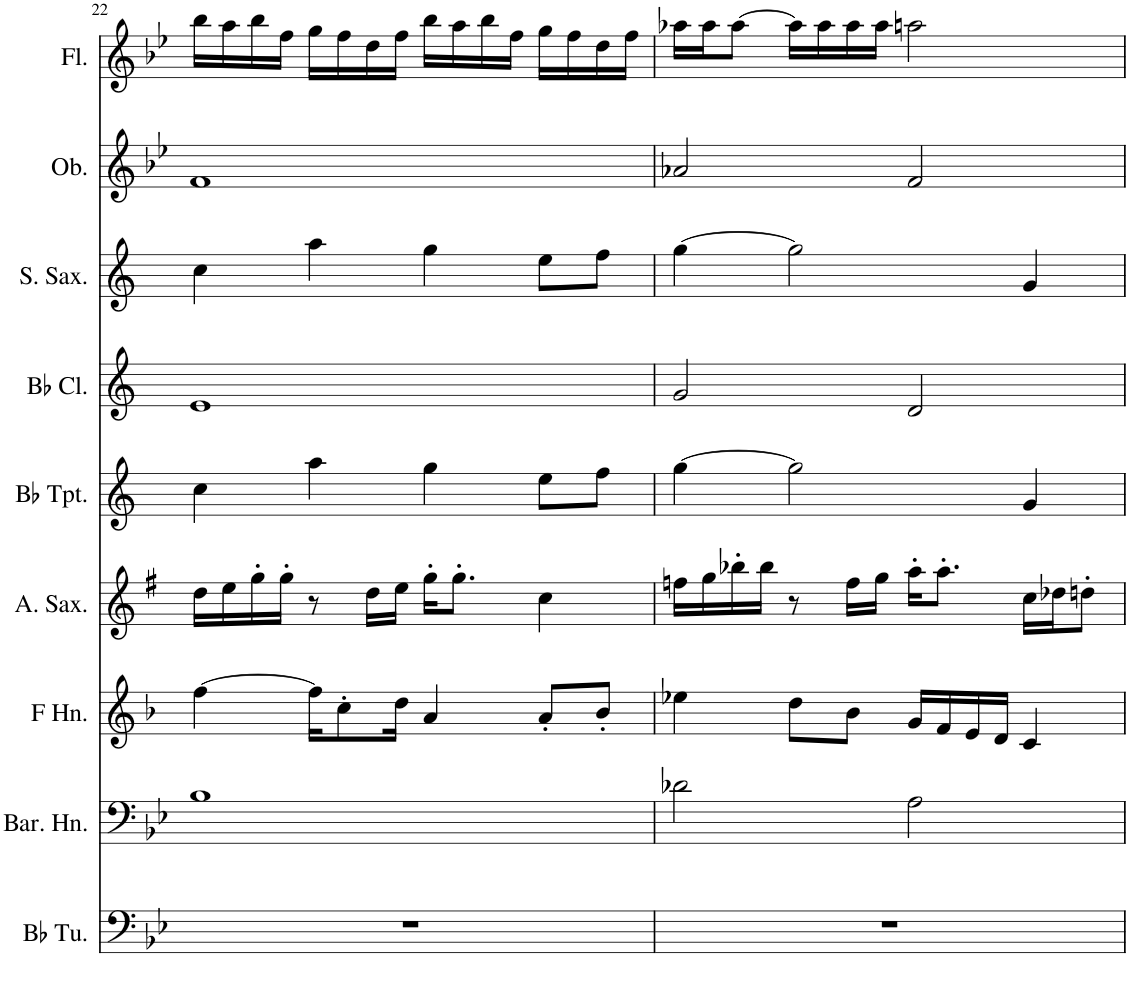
**kern	**kern	**kern	**kern	**kern	**kern	**kern	**kern	**kern
*part9	*part8	*part7	*part6	*part5	*part4	*part3	*part2	*part1
*staff9	*staff8	*staff7	*staff6	*staff5	*staff4	*staff3	*staff2	*staff1
*I"Bb Tuba	*I"Baritone Horn	*I"Horn in F	*I"Alto Saxophone	*I"Bb Trumpet	*I"Bb Clarinet	*I"Soprano Saxophone	*I"Oboe	*I"Flute
*I'Bb Tu.	*I'Bar. Hn.	*	*I'A. Sax.	*I'Bb Tpt.	*I'Bb Cl.	*I'S. Sax.	*I'Ob.	*I'Fl.
!!LO:PB:g=z
*clefF4	*clefF4	*clefG2	*clefG2	*clefG2	*clefG2	*clefG2	*clefG2	*clefG2
*	*Trd4c7	*Trd4c7	*Trd5c9	*Trd1c2	*Trd1c2	*Trd1c2	*	*
*k[b-e-]	*k[b-e-]	*k[b-]	*k[f#]	*k[]	*k[]	*k[]	*k[b-e-]	*k[b-e-]
*M4/4	*M4/4	*M4/4	*M4/4	*M4/4	*M4/4	*M4/4	*M4/4	*M4/4
=22	=22	=22	=22	=22	=22	=22	=22	=22
1r	1B-	[4ff\	16dd\LL	4cc\	1e	4cc\	1f	16bb-\LL
.	.	.	16ee\	.	.	.	.	16aa\
.	.	.	16gg'\	.	.	.	.	16bb-\
.	.	.	16gg'\JJ	.	.	.	.	16ff\JJ
.	.	16ff\KL]	8r	4aa\	.	4aa\	.	16gg\LL
.	.	8cc'\	.	.	.	.	.	16ff\
.	.	.	16dd\LL	.	.	.	.	16dd\
.	.	16dd\Jk	16ee\JJ	.	.	.	.	16ff\JJ
.	.	4a/	16gg'\KL	4gg\	.	4gg\	.	16bb-\LL
.	.	.	8.gg'\J	.	.	.	.	16aa\
.	.	.	.	.	.	.	.	16bb-\
.	.	.	.	.	.	.	.	16ff\JJ
.	.	8a'/L	4cc\	8ee\L	.	8ee\L	.	16gg\LL
.	.	.	.	.	.	.	.	16ff\
.	.	8b-'/J	.	8ff\J	.	8ff\J	.	16dd\
.	.	.	.	.	.	.	.	16ff\JJ
=23	=23	=23	=23	=23	=23	=23	=23	=23
1r	2d-X\	4ee-X\	16ffn\LL	[4gg\	2g/	[4gg\	2a-X/	16aa-X\LL
.	.	.	16gg\	.	.	.	.	16aa-\J
.	.	.	16bb-X'\	.	.	.	.	[8aa-\J
.	.	.	16bb-\JJ	.	.	.	.	.
.	.	8dd\L	8r	2gg\]	.	2gg\]	.	16aa-\LL]
.	.	.	.	.	.	.	.	16aa-\
.	.	8b-\J	16ff\LL	.	.	.	.	16aa-\
.	.	.	16gg\JJ	.	.	.	.	16aa-\JJ
.	2A\	16g/LL	16aa'\KL	.	2d/	.	2f/	2aan\
.	.	16f/	8.aa'\J	.	.	.	.	.
.	.	16e/	.	.	.	.	.	.
.	.	16d/JJ	.	.	.	.	.	.
.	.	4c/	16cc\LL	4g/	.	4g/	.	.
.	.	.	16dd-X\J	.	.	.	.	.
.	.	.	8ddn'\J	.	.	.	.	.
=	=	=	=	=	=	=	=	=
*-	*-	*-	*-	*-	*-	*-	*-	*-
